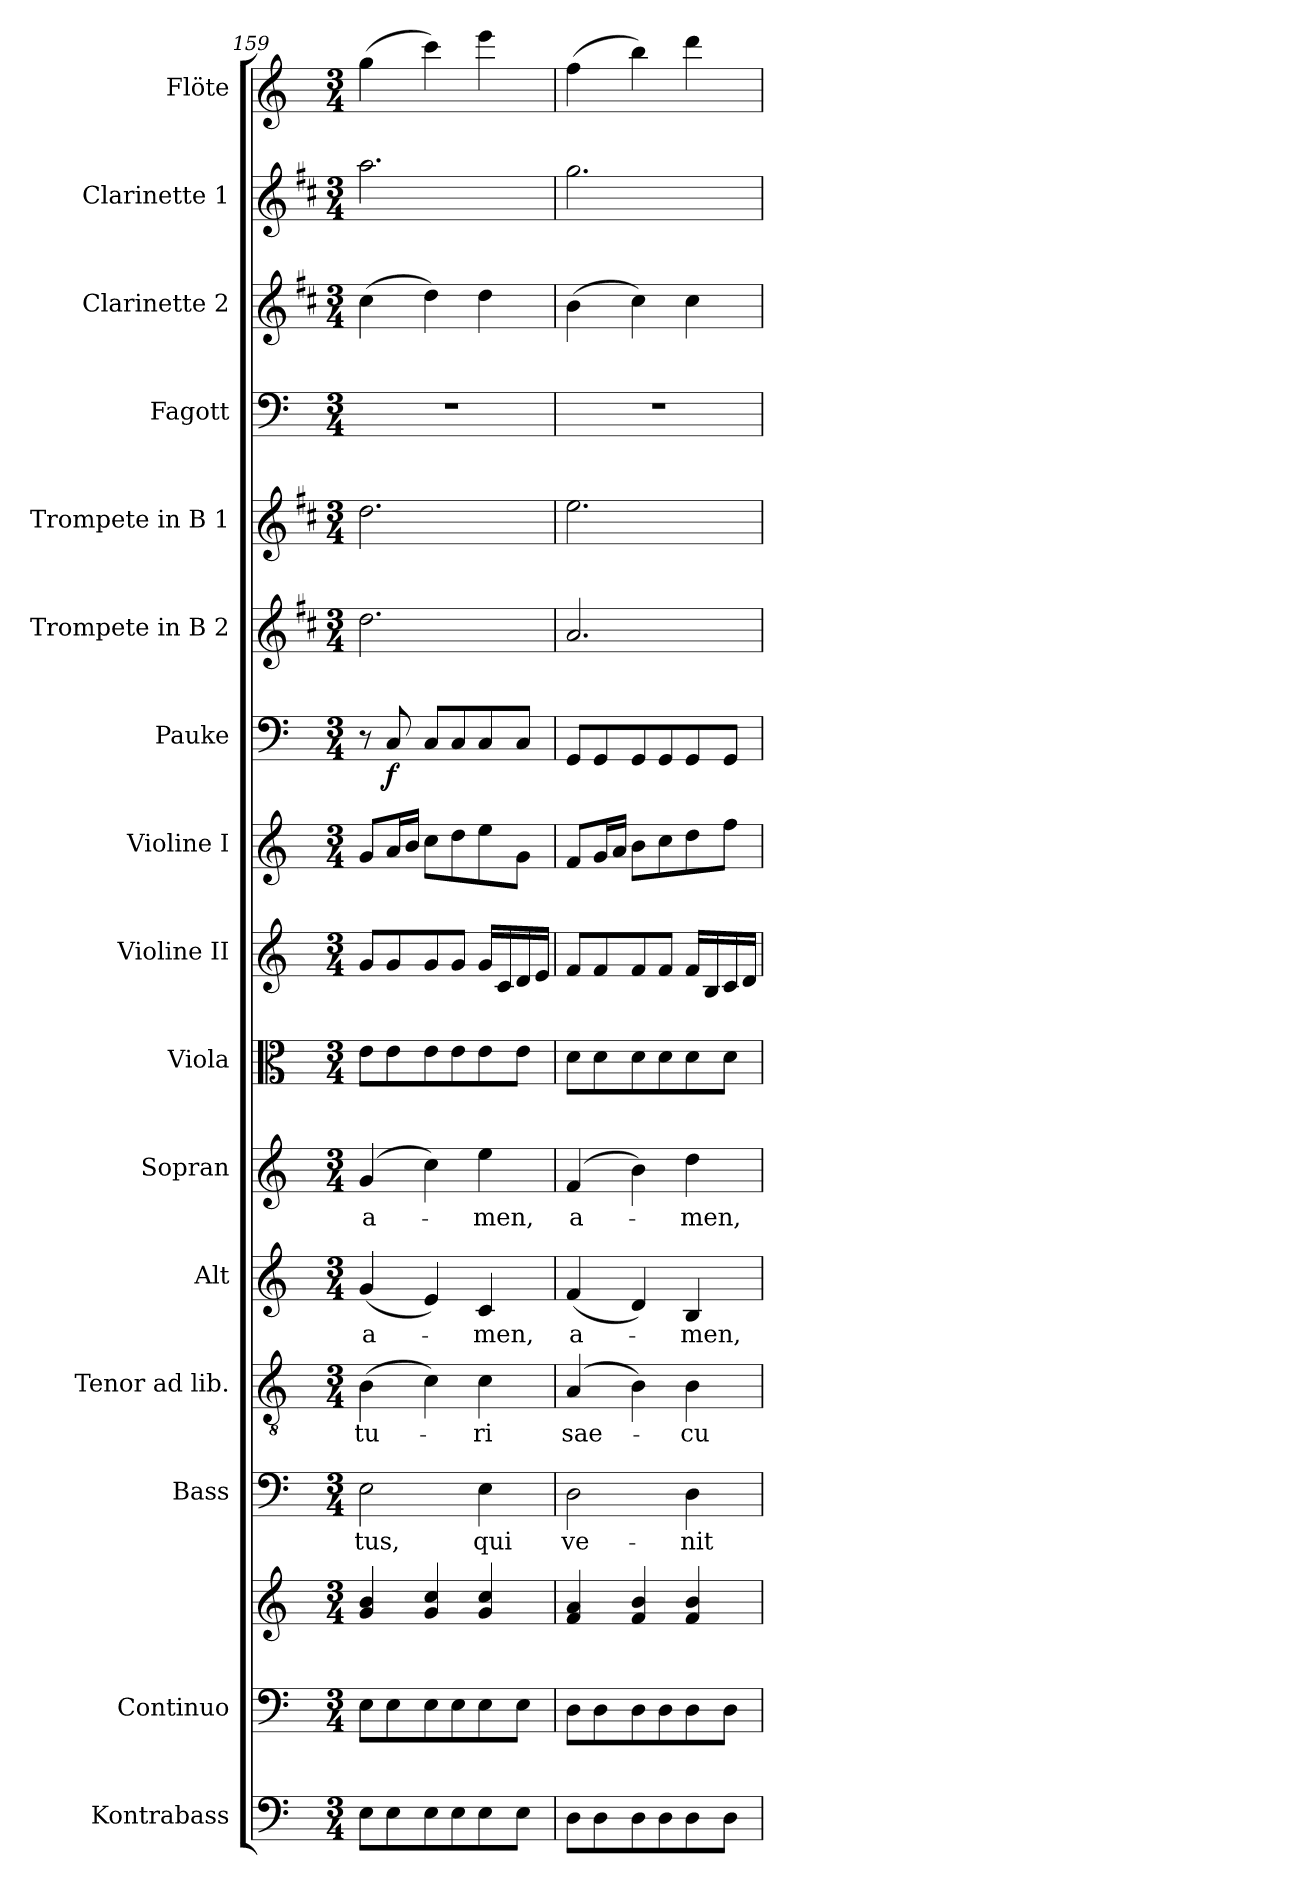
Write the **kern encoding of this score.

**kern	**kern	**kern	**kern	**text	**kern	**text	**kern	**text	**kern	**text	**kern	**kern	**kern	**kern	**dynam	**kern	**kern	**kern	**kern	**kern	**kern
*part16	*part15	*part15	*part14	*part14	*part13	*part13	*part12	*part12	*part11	*part11	*part10	*part9	*part8	*part7	*part7	*part6	*part5	*part4	*part3	*part2	*part1
*staff17	*staff16	*staff15	*staff14	*staff14	*staff13	*staff13	*staff12	*staff12	*staff11	*staff11	*staff10	*staff9	*staff8	*staff7	*staff7	*staff6	*staff5	*staff4	*staff3	*staff2	*staff1
*I"Kontrabass	*I"Continuo	*	*I"Bass	*	*I"Tenor ad lib.	*	*I"Alt	*	*I"Sopran	*	*I"Viola	*I"Violine II	*I"Violine I	*I"Pauke	*	*I"Trompete in B 2	*I"Trompete in B 1	*I"Fagott	*I"Clarinette 2	*I"Clarinette 1	*I"Flöte
*I'Kb.	*I'cont.	*	*I'B	*	*I'T	*	*I'A	*	*I'S	*	*I'Vla.	*I'Vl. II	*I'Vl. I	*I'Pk.	*	*	*	*I'Fg.	*I'Cl. 2	*I'Cl. 1	*I'Fl.
*clefF4	*clefF4	*clefG2	*clefF4	*	*clefGv2	*	*clefG2	*	*clefG2	*	*clefC3	*clefG2	*clefG2	*clefF4	*	*clefG2	*clefG2	*clefF4	*clefG2	*clefG2	*clefG2
*ITrd7c12	*	*	*	*	*	*	*	*	*	*	*	*	*	*	*	*ITrd1c2	*ITrd1c2	*	*ITrd1c2	*ITrd1c2	*
*k[]	*k[]	*k[]	*k[]	*	*k[]	*	*k[]	*	*k[]	*	*k[]	*k[]	*k[]	*k[]	*	*k[]	*k[]	*k[]	*k[]	*k[]	*k[]
*C:	*C:	*C:	*C:	*	*C:	*	*C:	*	*C:	*	*C:	*C:	*C:	*C:	*	*C:	*C:	*C:	*C:	*C:	*C:
*M3/4	*M3/4	*M3/4	*M3/4	*	*M3/4	*	*M3/4	*	*M3/4	*	*M3/4	*M3/4	*M3/4	*M3/4	*	*M3/4	*M3/4	*M3/4	*M3/4	*M3/4	*M3/4
=159	=159	=159	=159	=159	=159	=159	=159	=159	=159	=159	=159	=159	=159	=159	=159	=159	=159	=159	=159	=159	=159
!	!	!	!	!LO:LY:b	!	!LO:LY:b	!	!LO:LY:b	!	!LO:LY:b	!	!	!	!	!	!	!	!	!	!	!
8EE\L	8E\L	4g/ 4b/	2E\	-tus,	(>4B\	-tu-	(<4g/	a-	(4g/	a-	8e\L	8g/L	8g/L	8r	.	2.cc\	2.cc\	2.r	(>4b\	2.gg\	(>4gg\
!	!	!	!	!	!	!	!	!	!	!	!	!	!	!	!LO:DY:b	!	!	!	!	!	!
8EE\	8E\	.	.	.	.	.	.	.	.	.	8e\	8g/	16a/L	8C/	f	.	.	.	.	.	.
.	.	.	.	.	.	.	.	.	.	.	.	.	16b/JJ	.	.	.	.	.	.	.	.
8EE\	8E\	4g/ 4cc/	.	.	4c\)	.	4e/)	.	4cc\)	.	8e\	8g/	8cc\L	8C/L	.	.	.	.	4cc\)	.	4ccc\)
8EE\	8E\	.	.	.	.	.	.	.	.	.	8e\	8g/J	8dd\	8C/	.	.	.	.	.	.	.
!	!	!	!	!LO:LY:b	!	!LO:LY:b	!	!LO:LY:b	!	!LO:LY:b	!	!	!	!	!	!	!	!	!	!	!
8EE\	8E\	4g/ 4cc/	4E\	qui	4c\	-ri	4c/	-men,	4ee\	-men,	8e\	16g/LL	8ee\	8C/	.	.	.	.	4cc\	.	4eee\
.	.	.	.	.	.	.	.	.	.	.	.	16c/	.	.	.	.	.	.	.	.	.
8EE\J	8E\J	.	.	.	.	.	.	.	.	.	8e\J	16d/	8g\J	8C/J	.	.	.	.	.	.	.
.	.	.	.	.	.	.	.	.	.	.	.	16e/JJ	.	.	.	.	.	.	.	.	.
=160	=160	=160	=160	=160	=160	=160	=160	=160	=160	=160	=160	=160	=160	=160	=160	=160	=160	=160	=160	=160	=160
!	!	!	!	!LO:LY:b	!	!LO:LY:b	!	!LO:LY:b	!	!LO:LY:b	!	!	!	!	!	!	!	!	!	!	!
8DD\L	8D\L	4f/ 4a/	2D\	ve-	(4A/	sae-	(<4f/	a-	(4f/	a-	8d\L	8f/L	8f/L	8GG/L	.	2.g/	2.dd\	2.r	(>4a\	2.ff\	(>4ff\
8DD\	8D\	.	.	.	.	.	.	.	.	.	8d\	8f/	16g/L	8GG/	.	.	.	.	.	.	.
.	.	.	.	.	.	.	.	.	.	.	.	.	16a/JJ	.	.	.	.	.	.	.	.
8DD\	8D\	4f/ 4b/	.	.	4B\)	.	4d/)	.	4b\)	.	8d\	8f/	8b\L	8GG/	.	.	.	.	4b\)	.	4bb\)
8DD\	8D\	.	.	.	.	.	.	.	.	.	8d\	8f/J	8cc\	8GG/	.	.	.	.	.	.	.
!	!	!	!	!LO:LY:b	!	!LO:LY:b	!	!LO:LY:b	!	!LO:LY:b	!	!	!	!	!	!	!	!	!	!	!
8DD\	8D\	4f/ 4b/	4D\	-nit	4B\	-cu-	4B/	-men,	4dd\	-men,	8d\	16f/LL	8dd\	8GG/	.	.	.	.	4b\	.	4ddd\
.	.	.	.	.	.	.	.	.	.	.	.	16B/	.	.	.	.	.	.	.	.	.
8DD\J	8D\J	.	.	.	.	.	.	.	.	.	8d\J	16c/	8ff\J	8GG/J	.	.	.	.	.	.	.
.	.	.	.	.	.	.	.	.	.	.	.	16d/JJ	.	.	.	.	.	.	.	.	.
=	=	=	=	=	=	=	=	=	=	=	=	=	=	=	=	=	=	=	=	=	=
*-	*-	*-	*-	*-	*-	*-	*-	*-	*-	*-	*-	*-	*-	*-	*-	*-	*-	*-	*-	*-	*-
